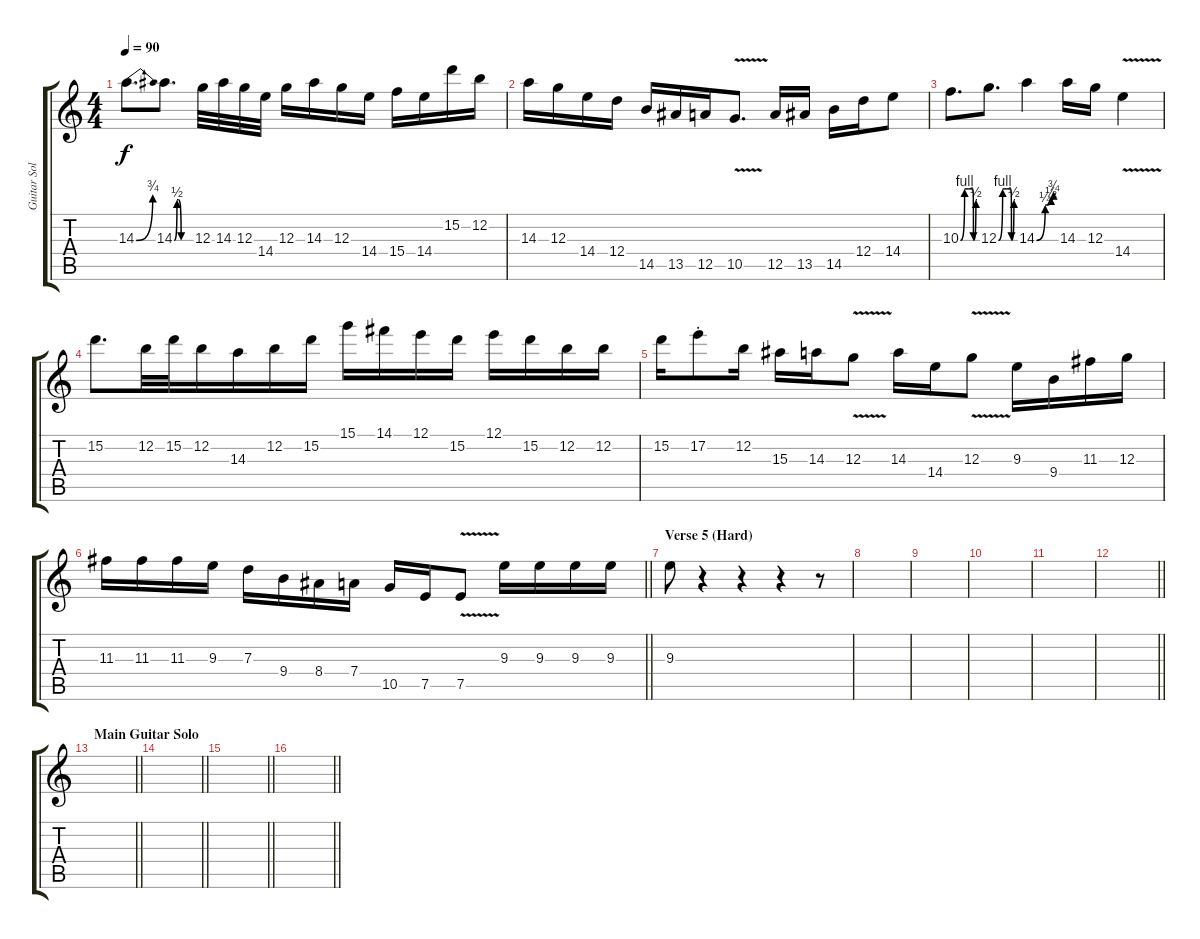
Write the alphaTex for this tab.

\track ("Guitar Solo" "Guitar Sol") {instrument distortionguitar}
\staff {score tabs}
\tuning (E4 B3 G3 D3 A2 E2) {hide}
\ts (4 4)
\tempo 90
\clef g2
\ks c
14.3{be (bend 0 0 60 3)}.8{d dy f} 14.3{be (custom 0 0 10 2 15 2 25 0 60 0)}.8{d} 12.3.32 14.3.32 12.3.32 14.4.32 12.3.16 14.3.16{beam merge} 12.3.16 14.4.16 15.4.16 14.4.16 15.2.16 12.2.16 |
14.3.16 12.3.16 14.4.16 12.4.16 14.5.16 13.5.16 12.5.16 10.5{v}.8{d} 12.5.16 13.5.16 14.5.16 12.4.16 14.4.8 |
10.3{be (custom 0 0 15 4 30 4 45 4 47 0 56 2 60 2)}.8{d} 12.3{be (custom 0 0 15 4 30 4 45 4 47 0 56 2 60 2)}.8{d} 14.3{be (custom 0 0 27 1 45 2 53 3 60 3)}.4 14.3.16 12.3.16 14.4{v}.4 |
15.2.8{d} 12.2.32 15.2.32{beam merge} 12.2.16 14.3.16 12.2.16 15.2.16{beam split} 15.1.16{beam merge} 14.1.16 12.1.16 15.2.16{beam split} 12.1.16{beam merge} 15.2.16 12.2.16 12.2.16 |
15.2.16 17.2{st}.8 12.2.16 15.3.16 14.3.16 12.3{v}.8 14.3.16 14.4.16 12.3{v}.8 9.3.16 9.4.16 11.3.16 12.3.16 |
\barLineRight lightlight
11.3.16 11.3.16 11.3.16 9.3.16 7.3.16 9.4.16 8.4.16 7.4.16 10.5.16 7.5.16 7.5{v}.8 9.3.16 9.3.16 9.3.16 9.3.16 |
\section ("" "Verse 5 (Hard)")
9.3.8 r.4 r.4 r.4 r.8 |
|
|
|
|
\barLineRight lightlight
|
\section ("" "Main Guitar Solo")
\barLineRight lightlight
|
\barLineRight lightlight
|
\barLineRight lightlight
|
\barLineRight lightlight
